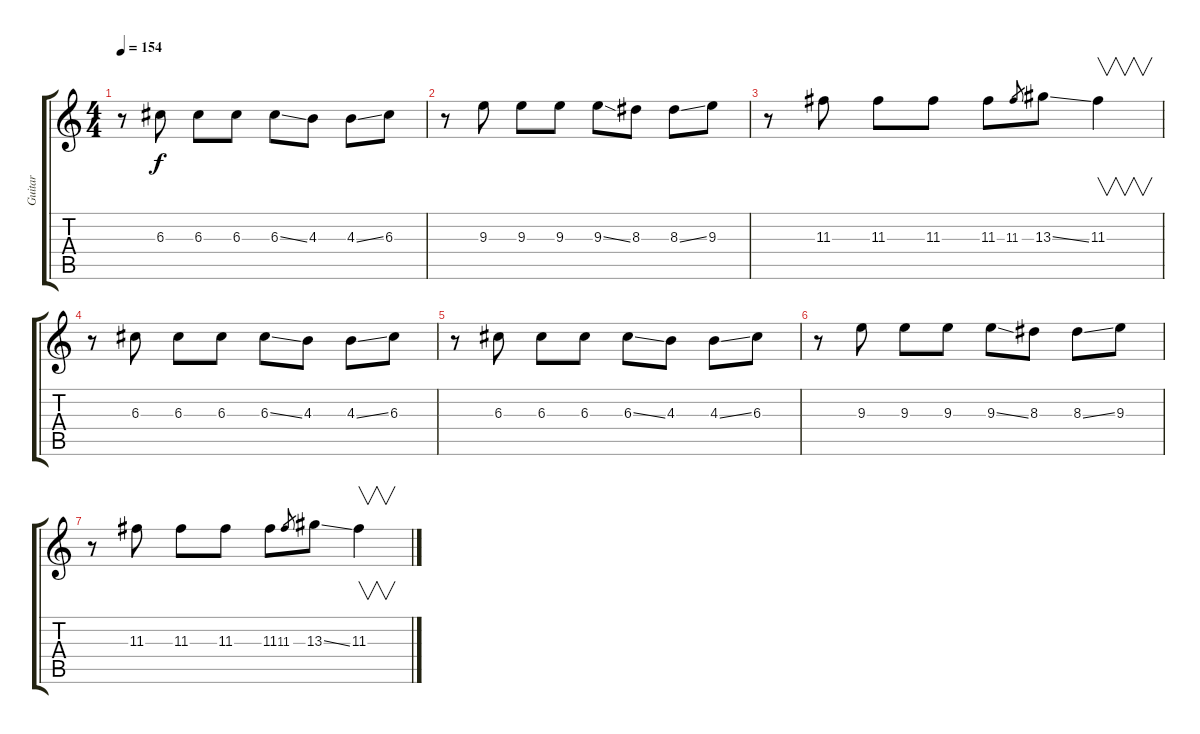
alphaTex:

\track ("Guitar" "Guitar") {instrument distortionguitar}
\staff {score tabs}
\tuning (E4 B3 G3 D3 A2 E2) {hide}
\ts (4 4)
\tempo 154
\clef g2
\ks c
r.8{dy f} 6.3.8 6.3.8 6.3.8 6.3{ss}.8 4.3.8 4.3{ss}.8 6.3.8 |
r.8 9.3.8 9.3.8 9.3.8 9.3{ss}.8 8.3.8 8.3{ss}.8 9.3.8 |
r.8 11.3.8 11.3.8 11.3.8 11.3.8 11.3.8{gr} 13.3{ss}.8 11.3.4{v} |
r.8 6.3.8 6.3.8 6.3.8 6.3{ss}.8 4.3.8 4.3{ss}.8 6.3.8 |
r.8 6.3.8 6.3.8 6.3.8 6.3{ss}.8 4.3.8 4.3{ss}.8 6.3.8 |
r.8 9.3.8 9.3.8 9.3.8 9.3{ss}.8 8.3.8 8.3{ss}.8 9.3.8 |
r.8 11.3.8 11.3.8 11.3.8 11.3.8 11.3.8{gr} 13.3{ss}.8 11.3.4{v}
